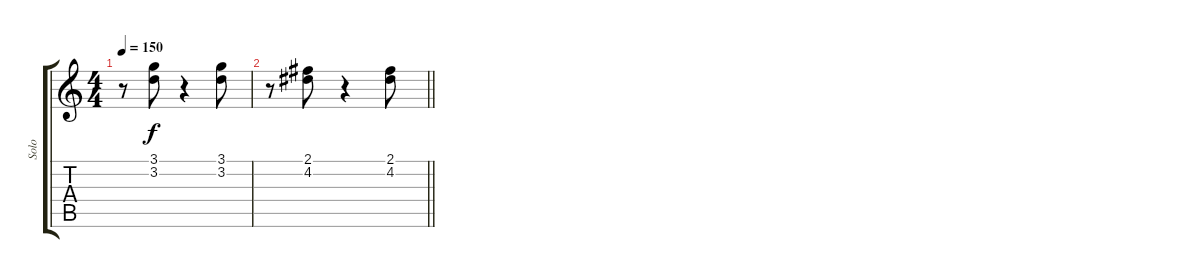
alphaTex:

\track ("Solo" "Solo") {instrument electricguitarclean}
\staff {score tabs}
\tuning (E4 B3 G3 D3 A2 E2) {hide}
\ts (4 4)
\tempo 150
\clef g2
\ks c
r.8{dy f} (3.1 3.2).8 r.4 (3.1 3.2).8 |
\barLineRight lightlight
r.8 (2.1 4.2).8 r.4 (2.1 4.2).8
